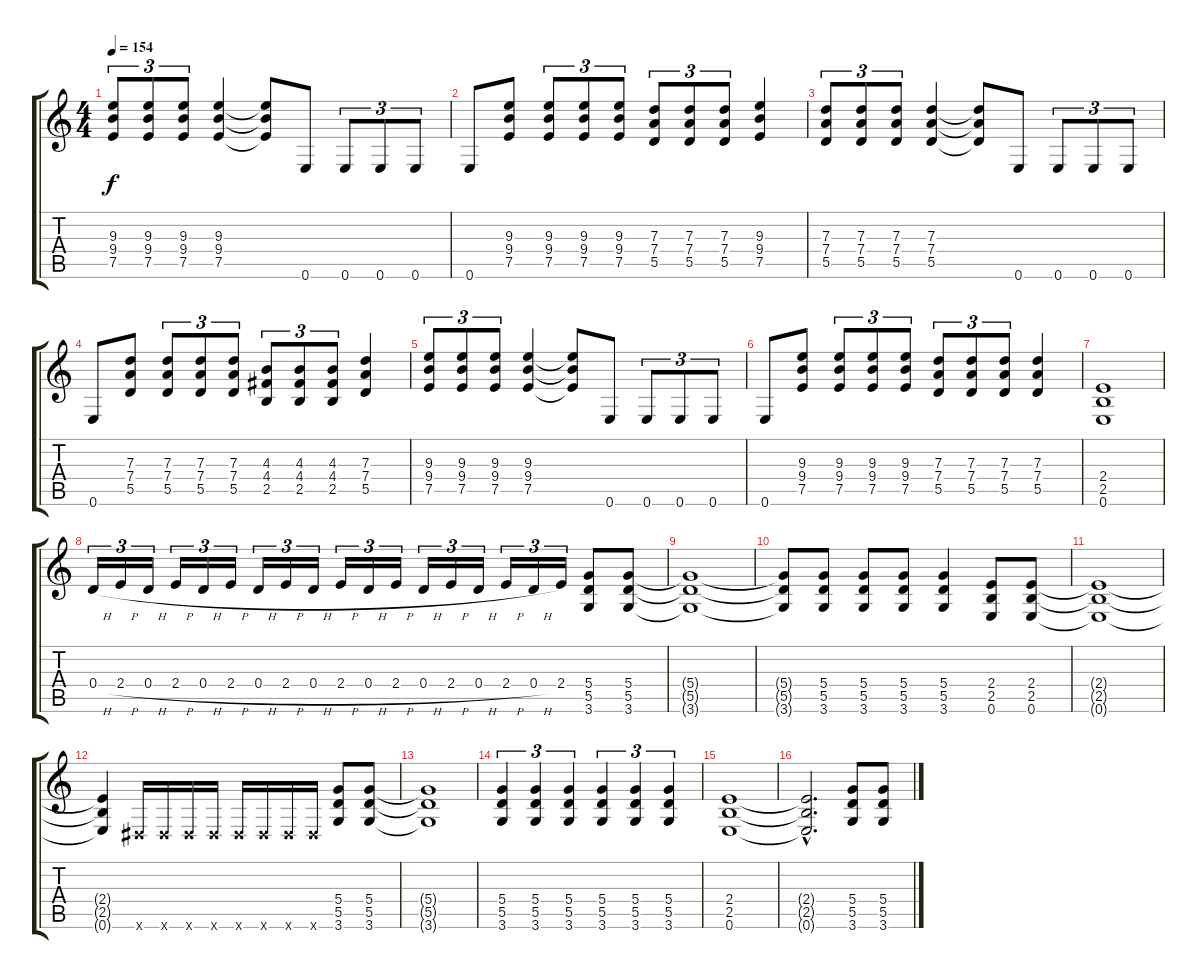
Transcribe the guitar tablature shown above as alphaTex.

\track "" {instrument distortionguitar}
\staff {score tabs}
\tuning (E4 B3 G3 D3 A2 E2) {hide}
\ts (4 4)
\tempo 154
\clef g2
\ks c
(9.3 9.4 7.5).8{tu (3 2) dy f} (9.3 9.4 7.5).8{tu (3 2)} (9.3 9.4 7.5).8{tu (3 2)} (9.3 9.4 7.5).4 (9.3{t} 9.4{t} 7.5{t}).8 0.6.8 0.6.8{tu (3 2)} 0.6.8{tu (3 2)} 0.6.8{tu (3 2)} |
0.6.8 (9.3 9.4 7.5).8 (9.3 9.4 7.5).8{tu (3 2)} (9.3 9.4 7.5).8{tu (3 2)} (9.3 9.4 7.5).8{tu (3 2)} (7.3 7.4 5.5).8{tu (3 2)} (7.3 7.4 5.5).8{tu (3 2)} (7.3 7.4 5.5).8{tu (3 2)} (9.3 9.4 7.5).4 |
(7.3 7.4 5.5).8{tu (3 2)} (7.3 7.4 5.5).8{tu (3 2)} (7.3 7.4 5.5).8{tu (3 2)} (7.3 7.4 5.5).4 (7.3{t} 7.4{t} 5.5{t}).8 0.6.8 0.6.8{tu (3 2)} 0.6.8{tu (3 2)} 0.6.8{tu (3 2)} |
0.6.8 (7.3 7.4 5.5).8 (7.3 7.4 5.5).8{tu (3 2)} (7.3 7.4 5.5).8{tu (3 2)} (7.3 7.4 5.5).8{tu (3 2)} (4.3 4.4 2.5).8{tu (3 2)} (4.3 4.4 2.5).8{tu (3 2)} (4.3 4.4 2.5).8{tu (3 2)} (7.3 7.4 5.5).4 |
(9.3 9.4 7.5).8{tu (3 2)} (9.3 9.4 7.5).8{tu (3 2)} (9.3 9.4 7.5).8{tu (3 2)} (9.3 9.4 7.5).4 (9.3{t} 9.4{t} 7.5{t}).8 0.6.8 0.6.8{tu (3 2)} 0.6.8{tu (3 2)} 0.6.8{tu (3 2)} |
0.6.8 (9.3 9.4 7.5).8 (9.3 9.4 7.5).8{tu (3 2)} (9.3 9.4 7.5).8{tu (3 2)} (9.3 9.4 7.5).8{tu (3 2)} (7.3 7.4 5.5).8{tu (3 2)} (7.3 7.4 5.5).8{tu (3 2)} (7.3 7.4 5.5).8{tu (3 2)} (7.3 7.4 5.5).4 |
(2.4 2.5 0.6).1 |
0.4{h}.16{tu (3 2)} 2.4{h}.16{tu (3 2)} 0.4{h}.16{tu (3 2)} 2.4{h}.16{tu (3 2)} 0.4{h}.16{tu (3 2)} 2.4{h}.16{tu (3 2)} 0.4{h}.16{tu (3 2)} 2.4{h}.16{tu (3 2)} 0.4{h}.16{tu (3 2)} 2.4{h}.16{tu (3 2)} 0.4{h}.16{tu (3 2)} 2.4{h}.16{tu (3 2)} 0.4{h}.16{tu (3 2)} 2.4{h}.16{tu (3 2)} 0.4{h}.16{tu (3 2)} 2.4{h}.16{tu (3 2)} 0.4{h}.16{tu (3 2)} 2.4.16{tu (3 2)} (5.4 5.5 3.6).8 (5.4 5.5 3.6).8 |
(5.4{t} 5.5{t} 3.6{t}).1 |
(5.4{t} 5.5{t} 3.6{t}).8 (5.4 5.5 3.6).8 (5.4 5.5 3.6).8 (5.4 5.5 3.6).8 (5.4 5.5 3.6).4 (2.4 2.5 0.6).8 (2.4 2.5 0.6).8 |
(2.4{t} 2.5{t} 0.6{t}).1 |
(2.4{t} 2.5{t} 0.6{t}).4 -1.6{x}.16 -1.6{x}.16 -1.6{x}.16 -1.6{x}.16 -1.6{x}.16 -1.6{x}.16 -1.6{x}.16 -1.6{x}.16 (5.4 5.5 3.6).8 (5.4 5.5 3.6).8 |
(5.4{t} 5.5{t} 3.6{t}).1 |
(5.4 5.5 3.6).4{tu (3 2)} (5.4 5.5 3.6).4{tu (3 2)} (5.4 5.5 3.6).4{tu (3 2)} (5.4 5.5 3.6).4{tu (3 2)} (5.4 5.5 3.6).4{tu (3 2)} (5.4 5.5 3.6).4{tu (3 2)} |
(2.4 2.5 0.6).1 |
(2.4{hac t} 2.5{hac t} 0.6{hac t}).2{d} (5.4 5.5 3.6).8 (5.4 5.5 3.6).8
